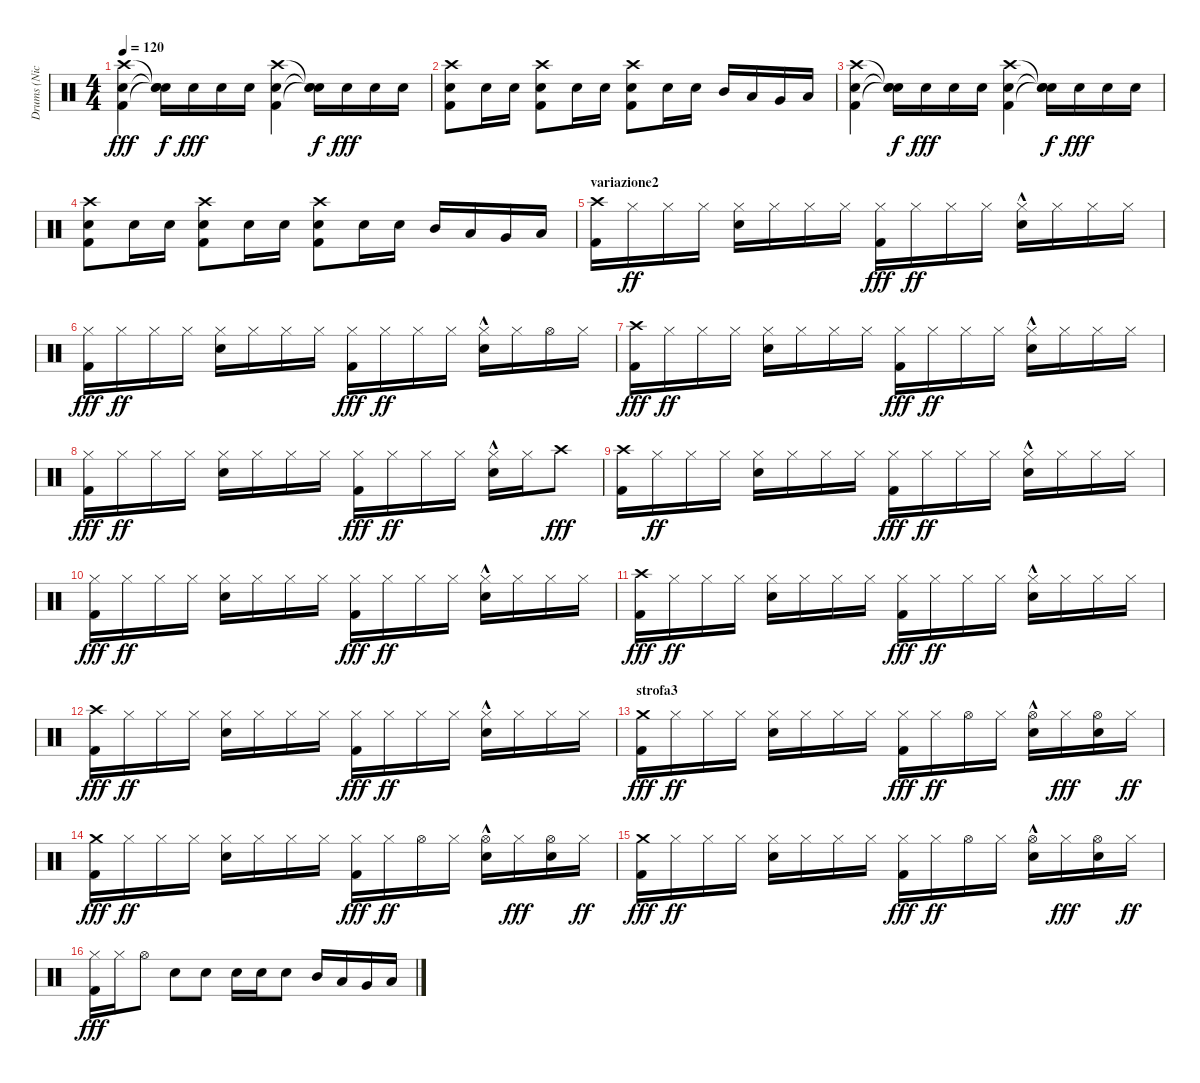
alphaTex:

\track ("Drums (Nicko)" "Drums (Nic") {instrument percussion}
\staff {score}
\articulation defaults
\ts (4 4)
\tempo 120
\clef neutral
\ks c
("Crash high (hit)" "Electric Snare (hit)" "Kick (hit) 2").4{dy fff} ("Snare (hit)"{t} "Snare (hit)"{t} "Snare (hit)"{t}).16{dy f} "Electric Snare (hit)".16{dy fff} "Electric Snare (hit)".16 "Electric Snare (hit)".16 ("Crash high (hit)" "Electric Snare (hit)" "Kick (hit) 2").4 ("Snare (hit)"{t} "Snare (hit)"{t} "Snare (hit)"{t}).16{dy f} "Electric Snare (hit)".16{dy fff} "Electric Snare (hit)".16 "Electric Snare (hit)".16 |
("Crash high (hit)" "Electric Snare (hit)" "Kick (hit) 2").8 "Electric Snare (hit)".16 "Electric Snare (hit)".16 ("Crash high (hit)" "Electric Snare (hit)" "Kick (hit) 2").8 "Electric Snare (hit)".16 "Electric Snare (hit)".16 ("Crash high (hit)" "Electric Snare (hit)" "Kick (hit) 2").8 "Electric Snare (hit)".16 "Electric Snare (hit)".16 "Mid Tom (hit)".16 "Low Tom (hit)".16 "Very Low Tom (hit)".16 "Low Floor Tom (hit)".16 |
("Crash high (hit)" "Electric Snare (hit)" "Kick (hit) 2").4 ("Snare (hit)"{t} "Snare (hit)"{t} "Snare (hit)"{t}).16{dy f} "Electric Snare (hit)".16{dy fff} "Electric Snare (hit)".16 "Electric Snare (hit)".16 ("Crash high (hit)" "Electric Snare (hit)" "Kick (hit) 2").4 ("Snare (hit)"{t} "Snare (hit)"{t} "Snare (hit)"{t}).16{dy f} "Electric Snare (hit)".16{dy fff} "Electric Snare (hit)".16 "Electric Snare (hit)".16 |
("Crash high (hit)" "Electric Snare (hit)" "Kick (hit) 2").8 "Electric Snare (hit)".16 "Electric Snare (hit)".16 ("Crash high (hit)" "Electric Snare (hit)" "Kick (hit) 2").8 "Electric Snare (hit)".16 "Electric Snare (hit)".16 ("Crash high (hit)" "Electric Snare (hit)" "Kick (hit) 2").8 "Electric Snare (hit)".16 "Electric Snare (hit)".16 "Mid Tom (hit)".16 "Low Tom (hit)".16 "Very Low Tom (hit)".16 "Low Floor Tom (hit)".16 |
\section ("" "variazione2")
("Crash high (hit)" "Kick (hit) 2").16 "Hi-Hat (closed)".16{dy ff} "Hi-Hat (closed)".16 "Hi-Hat (closed)".16 ("Hi-Hat (closed)" "Electric Snare (hit)").16 "Hi-Hat (closed)".16 "Hi-Hat (closed)".16 "Hi-Hat (closed)".16 ("Hi-Hat (closed)" "Kick (hit) 2").16{dy fff} "Hi-Hat (closed)".16{dy ff} "Hi-Hat (closed)".16 "Hi-Hat (closed)".16 ("Hi-Hat (closed)"{hac} "Electric Snare (hit)").16 "Hi-Hat (closed)".16 "Hi-Hat (closed)".16 "Hi-Hat (closed)".16 |
("Hi-Hat (closed)" "Kick (hit) 2").16{dy fff} "Hi-Hat (closed)".16{dy ff} "Hi-Hat (closed)".16 "Hi-Hat (closed)".16 ("Hi-Hat (closed)" "Electric Snare (hit)").16 "Hi-Hat (closed)".16 "Hi-Hat (closed)".16 "Hi-Hat (closed)".16 ("Hi-Hat (closed)" "Kick (hit) 2").16{dy fff} "Hi-Hat (closed)".16{dy ff} "Hi-Hat (closed)".16 "Hi-Hat (closed)".16 ("Hi-Hat (closed)"{hac} "Electric Snare (hit)").16 "Hi-Hat (closed)".16 "Hi-Hat (open)".16 "Hi-Hat (closed)".16 |
("Crash high (hit)" "Kick (hit) 2").16{dy fff} "Hi-Hat (closed)".16{dy ff} "Hi-Hat (closed)".16 "Hi-Hat (closed)".16 ("Hi-Hat (closed)" "Electric Snare (hit)").16 "Hi-Hat (closed)".16 "Hi-Hat (closed)".16 "Hi-Hat (closed)".16 ("Hi-Hat (closed)" "Kick (hit) 2").16{dy fff} "Hi-Hat (closed)".16{dy ff} "Hi-Hat (closed)".16 "Hi-Hat (closed)".16 ("Hi-Hat (closed)"{hac} "Electric Snare (hit)").16 "Hi-Hat (closed)".16 "Hi-Hat (closed)".16 "Hi-Hat (closed)".16 |
("Hi-Hat (closed)" "Kick (hit) 2").16{dy fff} "Hi-Hat (closed)".16{dy ff} "Hi-Hat (closed)".16 "Hi-Hat (closed)".16 ("Hi-Hat (closed)" "Electric Snare (hit)").16 "Hi-Hat (closed)".16 "Hi-Hat (closed)".16 "Hi-Hat (closed)".16 ("Hi-Hat (closed)" "Kick (hit) 2").16{dy fff} "Hi-Hat (closed)".16{dy ff} "Hi-Hat (closed)".16 "Hi-Hat (closed)".16 ("Hi-Hat (closed)"{hac} "Electric Snare (hit)").16 "Hi-Hat (closed)".16 "Crash high (hit)".8{dy fff} |
("Crash high (hit)" "Kick (hit) 2").16 "Hi-Hat (closed)".16{dy ff} "Hi-Hat (closed)".16 "Hi-Hat (closed)".16 ("Hi-Hat (closed)" "Electric Snare (hit)").16 "Hi-Hat (closed)".16 "Hi-Hat (closed)".16 "Hi-Hat (closed)".16 ("Hi-Hat (closed)" "Kick (hit) 2").16{dy fff} "Hi-Hat (closed)".16{dy ff} "Hi-Hat (closed)".16 "Hi-Hat (closed)".16 ("Hi-Hat (closed)"{hac} "Electric Snare (hit)").16 "Hi-Hat (closed)".16 "Hi-Hat (closed)".16 "Hi-Hat (closed)".16 |
("Hi-Hat (closed)" "Kick (hit) 2").16{dy fff} "Hi-Hat (closed)".16{dy ff} "Hi-Hat (closed)".16 "Hi-Hat (closed)".16 ("Hi-Hat (closed)" "Electric Snare (hit)").16 "Hi-Hat (closed)".16 "Hi-Hat (closed)".16 "Hi-Hat (closed)".16 ("Hi-Hat (closed)" "Kick (hit) 2").16{dy fff} "Hi-Hat (closed)".16{dy ff} "Hi-Hat (closed)".16 "Hi-Hat (closed)".16 ("Hi-Hat (closed)"{hac} "Electric Snare (hit)").16 "Hi-Hat (closed)".16 "Hi-Hat (closed)".16 "Hi-Hat (closed)".16 |
("Crash high (hit)" "Kick (hit) 2").16{dy fff} "Hi-Hat (closed)".16{dy ff} "Hi-Hat (closed)".16 "Hi-Hat (closed)".16 ("Hi-Hat (closed)" "Electric Snare (hit)").16 "Hi-Hat (closed)".16 "Hi-Hat (closed)".16 "Hi-Hat (closed)".16 ("Hi-Hat (closed)" "Kick (hit) 2").16{dy fff} "Hi-Hat (closed)".16{dy ff} "Hi-Hat (closed)".16 "Hi-Hat (closed)".16 ("Hi-Hat (closed)"{hac} "Electric Snare (hit)").16 "Hi-Hat (closed)".16 "Hi-Hat (closed)".16 "Hi-Hat (closed)".16 |
("Crash high (hit)" "Kick (hit) 2").16{dy fff} "Hi-Hat (closed)".16{dy ff} "Hi-Hat (closed)".16 "Hi-Hat (closed)".16 ("Hi-Hat (closed)" "Electric Snare (hit)").16 "Hi-Hat (closed)".16 "Hi-Hat (closed)".16 "Hi-Hat (closed)".16 ("Hi-Hat (closed)" "Kick (hit) 2").16{dy fff} "Hi-Hat (closed)".16{dy ff} "Hi-Hat (closed)".16 "Hi-Hat (closed)".16 ("Hi-Hat (closed)"{hac} "Electric Snare (hit)").16 "Hi-Hat (closed)".16 "Hi-Hat (closed)".16 "Hi-Hat (closed)".16 |
\section ("" "strofa3")
("Crash medium (hit)" "Kick (hit) 2").16{dy fff} "Hi-Hat (closed)".16{dy ff} "Hi-Hat (closed)".16 "Hi-Hat (closed)".16 ("Hi-Hat (closed)" "Electric Snare (hit)").16 "Hi-Hat (closed)".16 "Hi-Hat (closed)".16 "Hi-Hat (closed)".16 ("Hi-Hat (closed)" "Kick (hit) 2").16{dy fff} "Hi-Hat (closed)".16{dy ff} "Hi-Hat (open)".16 "Hi-Hat (closed)".16 ("Hi-Hat (open)"{hac} "Electric Snare (hit)").16 "Hi-Hat (closed)".16{dy fff} ("Hi-Hat (open)" "Electric Snare (hit)").16 "Hi-Hat (closed)".16{dy ff} |
("Crash medium (hit)" "Kick (hit) 2").16{dy fff} "Hi-Hat (closed)".16{dy ff} "Hi-Hat (closed)".16 "Hi-Hat (closed)".16 ("Hi-Hat (closed)" "Electric Snare (hit)").16 "Hi-Hat (closed)".16 "Hi-Hat (closed)".16 "Hi-Hat (closed)".16 ("Hi-Hat (closed)" "Kick (hit) 2").16{dy fff} "Hi-Hat (closed)".16{dy ff} "Hi-Hat (open)".16 "Hi-Hat (closed)".16 ("Hi-Hat (open)"{hac} "Electric Snare (hit)").16 "Hi-Hat (closed)".16{dy fff} ("Hi-Hat (open)" "Electric Snare (hit)").16 "Hi-Hat (closed)".16{dy ff} |
("Crash medium (hit)" "Kick (hit) 2").16{dy fff} "Hi-Hat (closed)".16{dy ff} "Hi-Hat (closed)".16 "Hi-Hat (closed)".16 ("Hi-Hat (closed)" "Electric Snare (hit)").16 "Hi-Hat (closed)".16 "Hi-Hat (closed)".16 "Hi-Hat (closed)".16 ("Hi-Hat (closed)" "Kick (hit) 2").16{dy fff} "Hi-Hat (closed)".16{dy ff} "Hi-Hat (open)".16 "Hi-Hat (closed)".16 ("Hi-Hat (open)"{hac} "Electric Snare (hit)").16 "Hi-Hat (closed)".16{dy fff} ("Hi-Hat (open)" "Electric Snare (hit)").16 "Hi-Hat (closed)".16{dy ff} |
("Hi-Hat (closed)" "Kick (hit) 2").16{dy fff} "Hi-Hat (closed)".16 "Hi-Hat (open)".8 "Electric Snare (hit)".8 "Electric Snare (hit)".8 "Electric Snare (hit)".16 "Electric Snare (hit)".16 "Electric Snare (hit)".8 "Mid Tom (hit)".16 "Low Tom (hit)".16 "Very Low Tom (hit)".16 "Low Floor Tom (hit)".16
